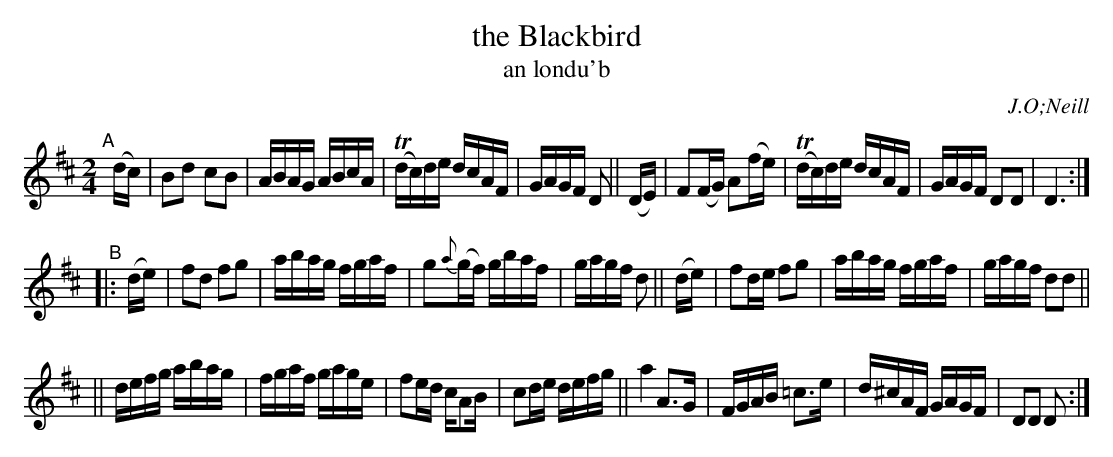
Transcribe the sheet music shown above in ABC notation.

X:1
T: the Blackbird
T: an londu\'b
O: J.O;Neill
M: 2/4
L: 1/16
K: D
"^A"\
[|] (dc) | B2d2 c2B2 | ABAG ABcA | T(dc)de dcAF | GAGF D2 \
|| (DE) | F2(FG) A2(fe) | T(dc)de dcAF | GAGF D2D2 | D6 :|
"^B"\
|: (de) | f2d2 f2g2 | abag fgaf | g2{a}(gf) gbaf | gagf d2 \
|| (de) | f2de f2g2 | abag fgaf | gagf d2d2 ||
|| defg abag | fgaf gage | f2ed cA2B | c2de defg \
|| a4 A3G | FGAB =c3e | d^cAF GAGF | D2D2 D2 :|
